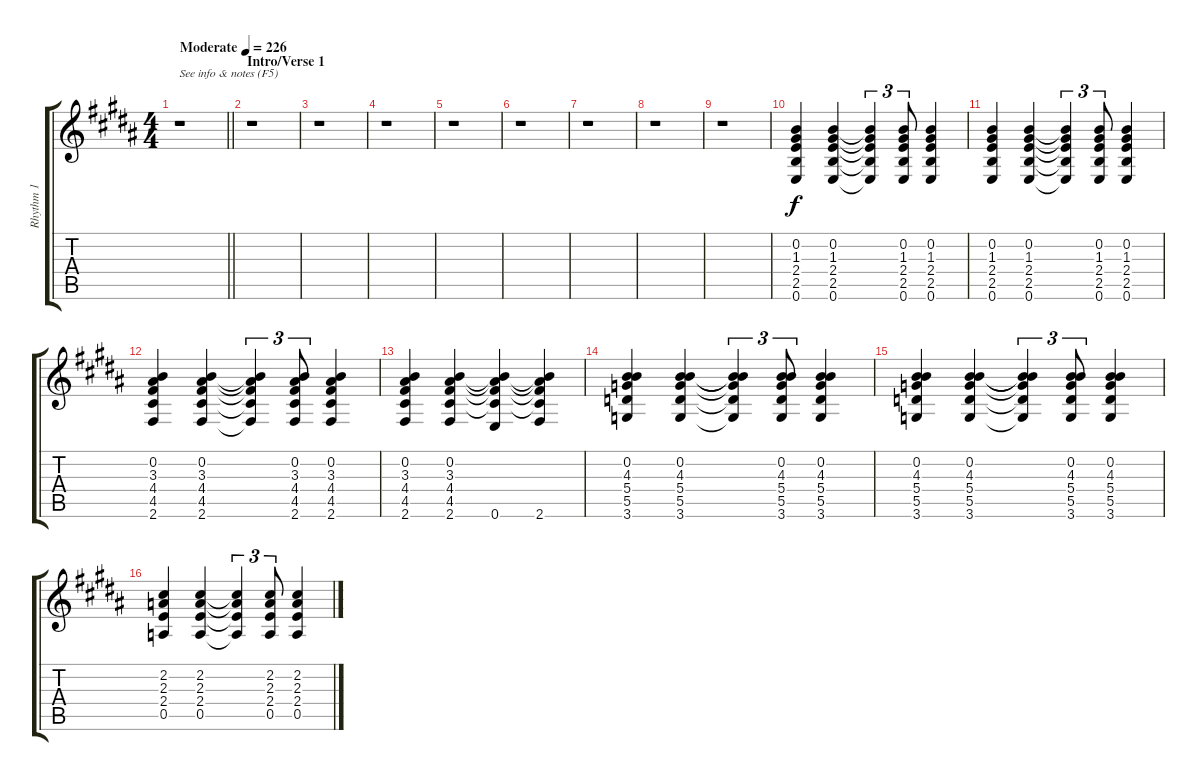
\track ("Rhythm 1" "Rhythm 1") {instrument overdrivenguitar}
\staff {score tabs}
\tuning (E4 B3 G3 D3 A2 E2) {hide}
\ts (4 4)
\tempo (226 "Moderate")
\clef g2
\barLineRight lightlight
\ks b
r.1{txt "See info & notes (F5)" dy f instrument overdrivenguitar} |
\section ("" "Intro/Verse 1")
r.1 |
r.1 |
r.1 |
r.1 |
r.1 |
r.1 |
r.1 |
r.1 |
(0.2 1.3 2.4 2.5 0.6).4 (0.2 1.3 2.4 2.5 0.6).4 (0.2{t} 1.3{t} 2.4{t} 2.5{t} 0.6{t}).4{tu (3 2)} (0.2 1.3 2.4 2.5 0.6).8{tu (3 2)} (0.2 1.3 2.4 2.5 0.6).4 |
(0.2 1.3 2.4 2.5 0.6).4 (0.2 1.3 2.4 2.5 0.6).4 (0.2{t} 1.3{t} 2.4{t} 2.5{t} 0.6{t}).4{tu (3 2)} (0.2 1.3 2.4 2.5 0.6).8{tu (3 2)} (0.2 1.3 2.4 2.5 0.6).4 |
(0.2 3.3 4.4 4.5 2.6).4 (0.2 3.3 4.4 4.5 2.6).4 (0.2{t} 3.3{t} 4.4{t} 4.5{t} 2.6{t}).4{tu (3 2)} (0.2 3.3 4.4 4.5 2.6).8{tu (3 2)} (0.2 3.3 4.4 4.5 2.6).4 |
(0.2 3.3 4.4 4.5 2.6).4 (0.2 3.3 4.4 4.5 2.6).4 (0.2{t} 3.3{t} 4.4{t} 4.5{t} 0.6).4 (0.2{t} 3.3{t} 4.4{t} 4.5{t} 2.6).4 |
(0.2 4.3 5.4 5.5 3.6).4 (0.2 4.3 5.4 5.5 3.6).4 (0.2{t} 4.3{t} 5.4{t} 5.5{t} 3.6{t}).4{tu (3 2)} (0.2 4.3 5.4 5.5 3.6).8{tu (3 2)} (0.2 4.3 5.4 5.5 3.6).4 |
(0.2 4.3 5.4 5.5 3.6).4 (0.2 4.3 5.4 5.5 3.6).4 (0.2{t} 4.3{t} 5.4{t} 5.5{t} 3.6{t}).4{tu (3 2)} (0.2 4.3 5.4 5.5 3.6).8{tu (3 2)} (0.2 4.3 5.4 5.5 3.6).4 |
(2.2 2.3 2.4 0.5).4 (2.2 2.3 2.4 0.5).4 (2.2{t} 2.3{t} 2.4{t} 0.5{t}).4{tu (3 2)} (2.2 2.3 2.4 0.5).8{tu (3 2)} (2.2 2.3 2.4 0.5).4
